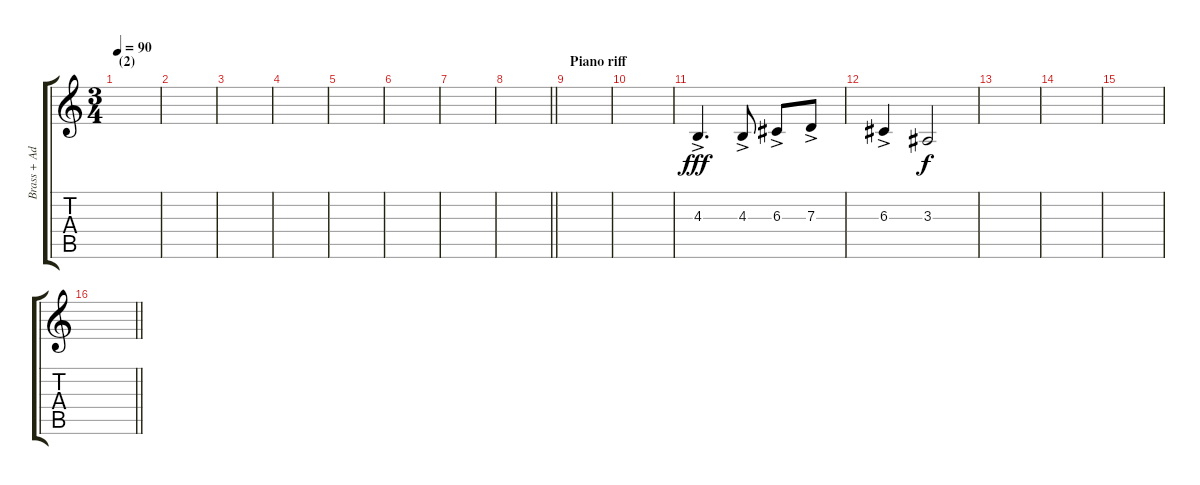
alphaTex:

\track ("Brass + Addition instruments" "Brass + Ad") {instrument brasssection}
\staff {score tabs}
\tuning (E4 B3 G3 D3 A2 E2) {hide}
\ts (3 4)
\section ("" "(2)")
\tempo 90
\clef g2
\ks c
|
|
|
|
|
|
|
\barLineRight lightlight
|
\section ("" "Piano riff")
|
|
4.3{ac}.4{d dy fff} 4.3{ac}.8 6.3{ac}.8 7.3{ac}.8 |
6.3{ac}.4 3.3.2{dy f} |
|
|
|
\barLineRight lightlight
